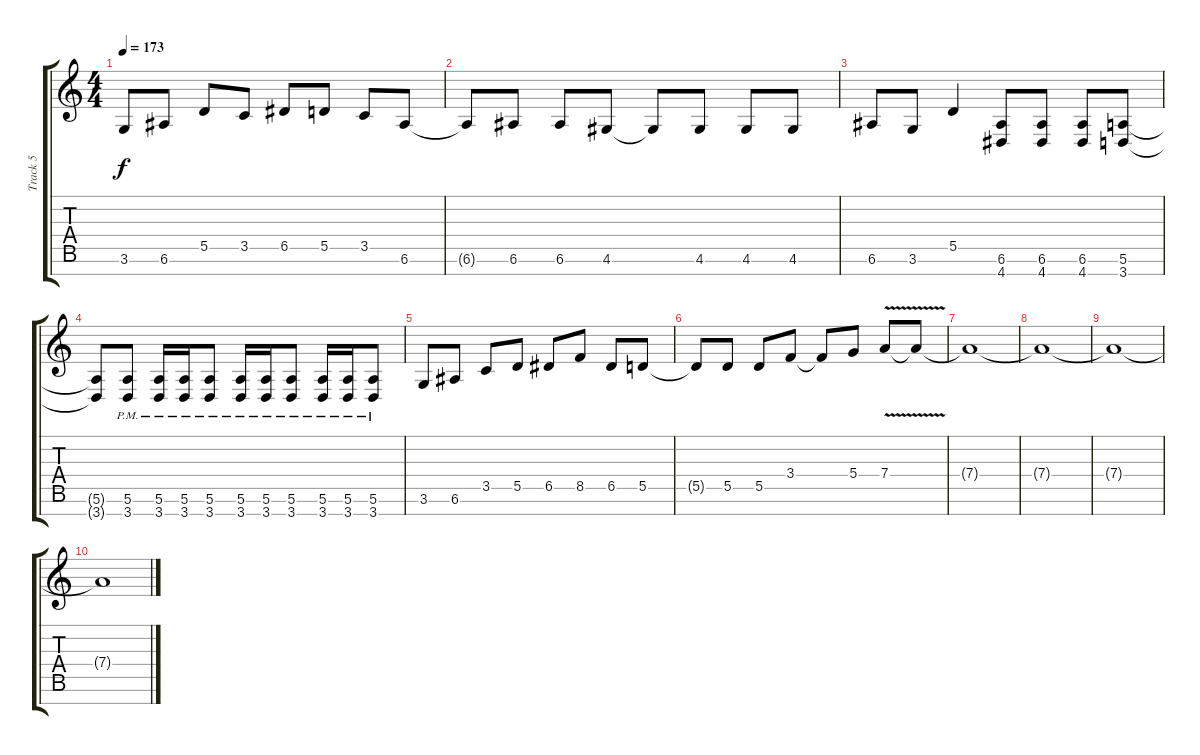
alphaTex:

\track ("Track 5" "Track 5") {instrument distortionguitar}
\staff {score tabs}
\tuning (E4 B3 G3 D3 A2 E2 B1) {hide}
\ts (4 4)
\tempo 173
\clef g2
\ks c
3.6.8{dy f} 6.6.8 5.5.8 3.5.8 6.5.8 5.5.8 3.5.8 6.6.8 |
6.6{t}.8 6.6.8 6.6.8 4.6.8 4.6{t}.8 4.6.8 4.6.8 4.6.8 |
6.6.8 3.6.8 5.5.4 (6.6 4.7).8 (6.6 4.7).8 (6.6 4.7).8 (5.6 3.7).8 |
(5.6{t} 3.7{t}).8 (5.6{pm} 3.7{pm}).8 (5.6{pm} 3.7{pm}).16 (5.6{pm} 3.7{pm}).16 (5.6{pm} 3.7{pm}).8 (5.6{pm} 3.7{pm}).16 (5.6{pm} 3.7{pm}).16 (5.6{pm} 3.7{pm}).8 (5.6{pm} 3.7{pm}).16 (5.6{pm} 3.7{pm}).16 (5.6{pm} 3.7{pm}).8 |
3.6.8 6.6.8 3.5.8 5.5.8 6.5.8 8.5.8 6.5.8 5.5.8 |
5.5{t}.8 5.5.8 5.5.8 3.4.8 3.4{t}.8 5.4.8 7.4{v}.8 7.4{t}.8 |
7.4{t}.1 |
7.4{t}.1 |
7.4{t}.1 |
7.4{t}.1
